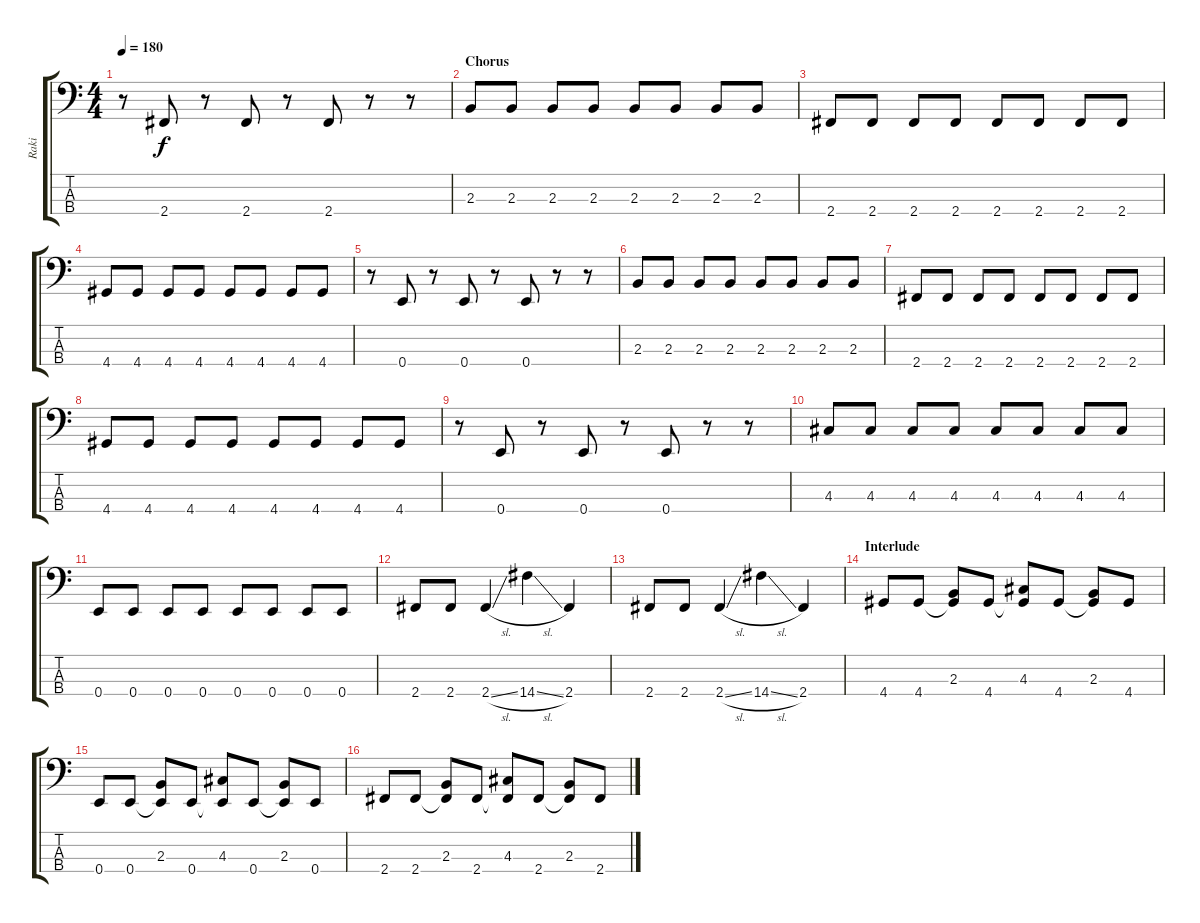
\track ("Raki" "Raki") {instrument electricbassfinger}
\staff {score tabs}
\tuning (G2 D2 A1 E1) {hide}
\ts (4 4)
\tempo 180
\clef f4
\ks c
r.8{dy f} 2.4.8 r.8 2.4.8 r.8 2.4.8 r.8 r.8 |
\section ("" "Chorus")
2.3.8 2.3.8 2.3.8 2.3.8 2.3.8 2.3.8 2.3.8 2.3.8 |
2.4.8 2.4.8 2.4.8 2.4.8 2.4.8 2.4.8 2.4.8 2.4.8 |
4.4.8 4.4.8 4.4.8 4.4.8 4.4.8 4.4.8 4.4.8 4.4.8 |
r.8 0.4.8 r.8 0.4.8 r.8 0.4.8 r.8 r.8 |
2.3.8 2.3.8 2.3.8 2.3.8 2.3.8 2.3.8 2.3.8 2.3.8 |
2.4.8 2.4.8 2.4.8 2.4.8 2.4.8 2.4.8 2.4.8 2.4.8 |
4.4.8 4.4.8 4.4.8 4.4.8 4.4.8 4.4.8 4.4.8 4.4.8 |
r.8 0.4.8 r.8 0.4.8 r.8 0.4.8 r.8 r.8 |
4.3.8 4.3.8 4.3.8 4.3.8 4.3.8 4.3.8 4.3.8 4.3.8 |
0.4.8 0.4.8 0.4.8 0.4.8 0.4.8 0.4.8 0.4.8 0.4.8 |
2.4.8 2.4.8 2.4{sl}.4 14.4{sl}.4 2.4.4 |
2.4.8 2.4.8 2.4{sl}.4 14.4{sl}.4 2.4.4 |
\section ("" "Interlude")
4.4.8 4.4.8 (2.3 4.4{t}).8 4.4.8 (4.3 4.4{t}).8 4.4.8 (2.3 4.4{t}).8 4.4.8 |
0.4.8 0.4.8 (2.3 0.4{t}).8 0.4.8 (4.3 0.4{t}).8 0.4.8 (2.3 0.4{t}).8 0.4.8 |
2.4.8 2.4.8 (2.3 2.4{t}).8 2.4.8 (4.3 2.4{t}).8 2.4.8 (2.3 2.4{t}).8 2.4.8
